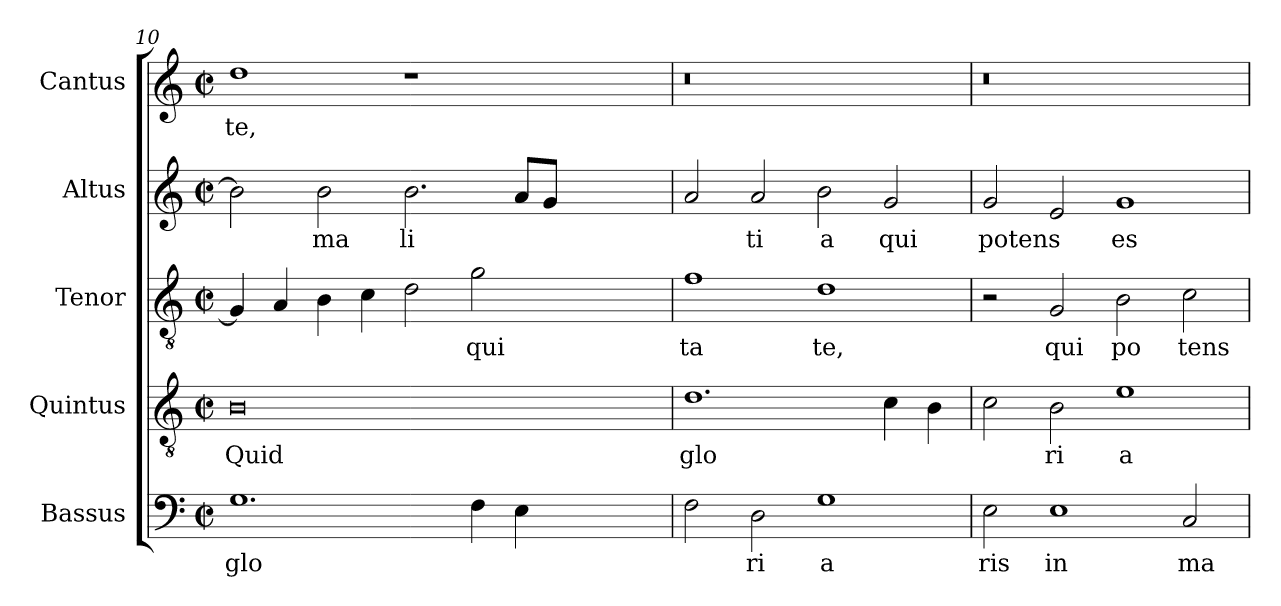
**kern	**text	**kern	**text	**kern	**text	**kern	**text	**kern	**text
*part5	*part5	*part4	*part4	*part3	*part3	*part2	*part2	*part1	*part1
*staff5	*staff5	*staff4	*staff4	*staff3	*staff3	*staff2	*staff2	*staff1	*staff1
*I"Bassus	*	*I"Quintus	*	*I"Tenor	*	*I"Altus	*	*I"Cantus	*
*clefF4	*	*clefGv2	*	*clefGv2	*	*clefG2	*	*clefG2	*
*M2/2	*	*M2/2	*	*M2/2	*	*M2/2	*	*M2/2	*
*met(c|)	*	*met(c|)	*	*met(c|)	*	*met(c|)	*	*met(c|)	*
=10	=10	=10	=10	=10	=10	=10	=10	=10	=10
!	!LO:LY:b:cj	!	!LO:LY:b:cj	!	!	!	!	!	!LO:LY:b:cj
1.G	glo	0B	Quid	4G/]	.	2b\]	.	1dd	te,
.	.	.	.	4A/	.	.	.	.	.
!	!	!	!	!	!	!	!LO:LY:b:cj	!	!
.	.	.	.	4B\	.	2b\	ma	.	.
.	.	.	.	4c\	.	.	.	.	.
!	!	!	!	!	!	!	!LO:LY:b:cj	!LO:N:vis=1	!
.	.	.	.	2d\	.	2.b\	li	0r	.
!	!	!	!	!	!LO:LY:b:cj	!	!	!	!
4F\	.	.	.	2g\	qui	.	.	.	.
4E\	.	.	.	.	.	8a/L	.	.	.
.	.	.	.	.	.	8g/J	.	.	.
1ryy	.	1ryy	.	1ryy	.	1ryy	.	.	.
=11	=11	=11	=11	=11	=11	=11	=11	=11	=11
!	!	!	!LO:LY:b:cj	!	!LO:LY:b:cj	!	!	!	!
2F\	.	1.d	glo	1f	ta	2a/	.	0r	.
!	!LO:LY:b:cj	!	!	!	!	!	!LO:LY:b:cj	!	!
2D\	ri	.	.	.	.	2a/	ti	.	.
!	!LO:LY:b:cj	!	!	!	!LO:LY:b:cj	!	!LO:LY:b:cj	!	!
1G	a	.	.	1d	te,	2b\	a	.	.
!	!	!	!	!	!	!	!LO:LY:b:cj	!	!
.	.	4c\	.	.	.	2g/	qui	.	.
.	.	4B\	.	.	.	.	.	.	.
=12	=12	=12	=12	=12	=12	=12	=12	=12	=12
!	!LO:LY:b:cj	!	!	!	!	!	!LO:LY:b	!	!
2E\	ris	2c\	.	2r	.	2g/	potens	0r	.
!	!LO:LY:b:cj	!	!LO:LY:b:cj	!	!LO:LY:b:cj	!	!	!	!
1E	in	2B\	ri	2G/	qui	2e/	.	.	.
!	!	!	!LO:LY:b:cj	!	!LO:LY:b:cj	!	!LO:LY:b:cj	!	!
.	.	1e	a	2B\	po	1g	es	.	.
!	!LO:LY:b:cj	!	!	!	!LO:LY:b:cj	!	!	!	!
2C/	ma	.	.	2c\	tens	.	.	.	.
=	=	=	=	=	=	=	=	=	=
*-	*-	*-	*-	*-	*-	*-	*-	*-	*-
